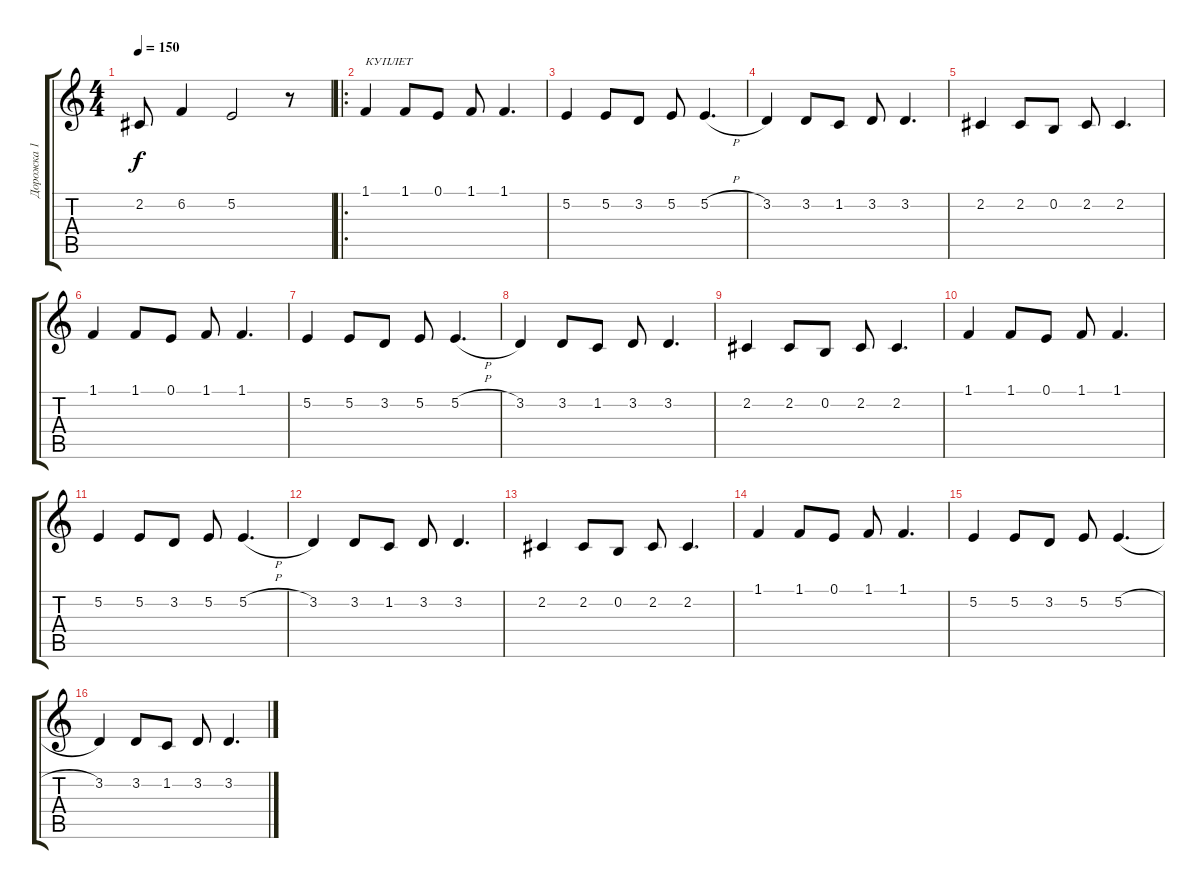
\track ("Дорожка 1" "Дорожка 1") {instrument acousticgrandpiano}
\staff {score tabs}
\tuning (E4 B3 G3 D3 A2 E2) {hide}
\ts (4 4)
\tempo 150
\clef g2
\ks c
2.2.8{dy f} 6.2.4 5.2.2 r.8 |
\ro
1.1.4{txt "КУПЛЕТ"} 1.1.8 0.1.8 1.1.8 1.1.4{d} |
5.2.4 5.2.8 3.2.8 5.2.8 5.2{h}.4{d} |
3.2.4 3.2.8 1.2.8 3.2.8 3.2.4{d} |
2.2.4 2.2.8 0.2.8 2.2.8 2.2.4{d} |
1.1.4 1.1.8 0.1.8 1.1.8 1.1.4{d} |
5.2.4 5.2.8 3.2.8 5.2.8 5.2{h}.4{d} |
3.2.4 3.2.8 1.2.8 3.2.8 3.2.4{d} |
2.2.4 2.2.8 0.2.8 2.2.8 2.2.4{d} |
1.1.4 1.1.8 0.1.8 1.1.8 1.1.4{d} |
5.2.4 5.2.8 3.2.8 5.2.8 5.2{h}.4{d} |
3.2.4 3.2.8 1.2.8 3.2.8 3.2.4{d} |
2.2.4 2.2.8 0.2.8 2.2.8 2.2.4{d} |
1.1.4 1.1.8 0.1.8 1.1.8 1.1.4{d} |
5.2.4 5.2.8 3.2.8 5.2.8 5.2{h}.4{d} |
3.2.4 3.2.8 1.2.8 3.2.8 3.2.4{d}
